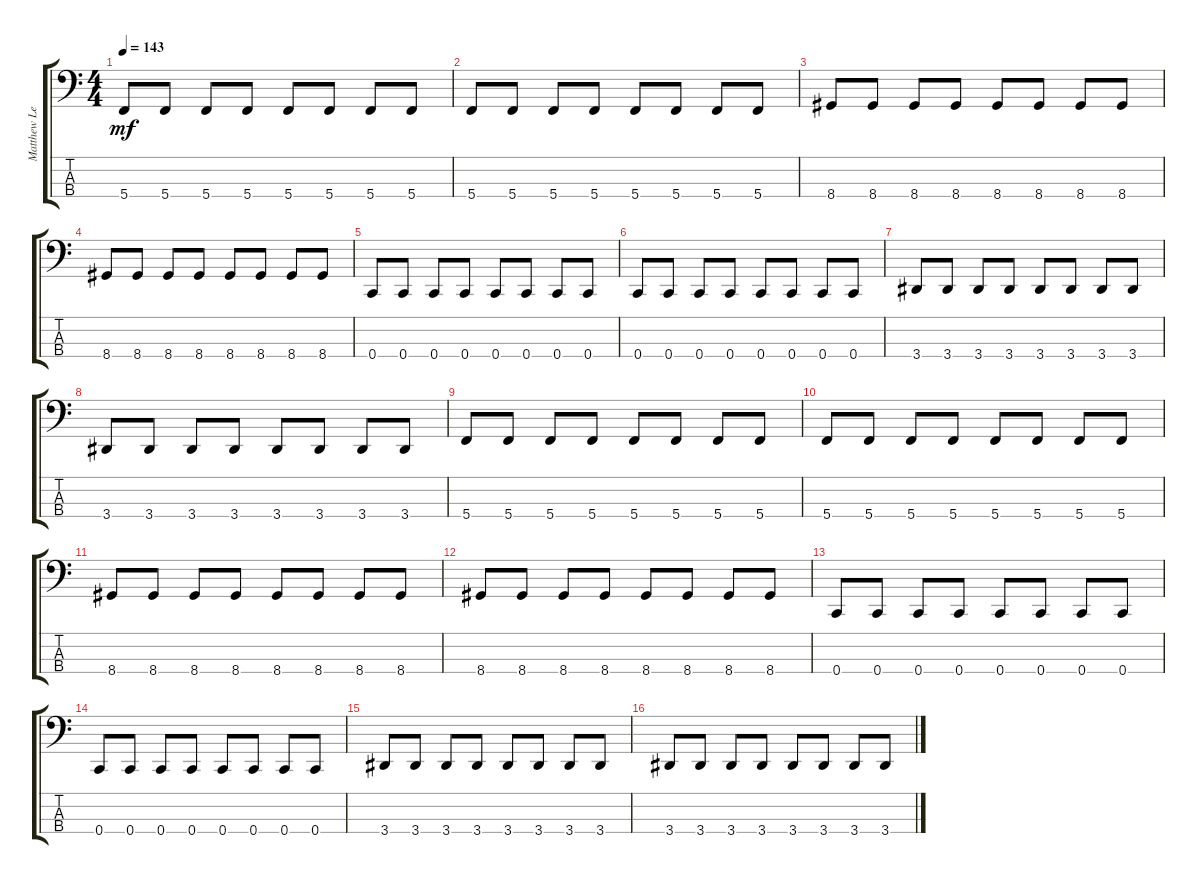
\track ("Matthew Leone" "Matthew Le") {instrument electricbassfinger}
\staff {score tabs}
\tuning (F2 C2 G1 C1) {hide}
\ts (4 4)
\tempo 143
\clef f4
\ks c
5.4.8{dy mf} 5.4.8 5.4.8 5.4.8 5.4.8 5.4.8 5.4.8 5.4.8 |
5.4.8 5.4.8 5.4.8 5.4.8 5.4.8 5.4.8 5.4.8 5.4.8 |
8.4.8 8.4.8 8.4.8 8.4.8 8.4.8 8.4.8 8.4.8 8.4.8 |
8.4.8 8.4.8 8.4.8 8.4.8 8.4.8 8.4.8 8.4.8 8.4.8 |
0.4.8 0.4.8 0.4.8 0.4.8 0.4.8 0.4.8 0.4.8 0.4.8 |
0.4.8 0.4.8 0.4.8 0.4.8 0.4.8 0.4.8 0.4.8 0.4.8 |
3.4.8 3.4.8 3.4.8 3.4.8 3.4.8 3.4.8 3.4.8 3.4.8 |
3.4.8 3.4.8 3.4.8 3.4.8 3.4.8 3.4.8 3.4.8 3.4.8 |
5.4.8 5.4.8 5.4.8 5.4.8 5.4.8 5.4.8 5.4.8 5.4.8 |
5.4.8 5.4.8 5.4.8 5.4.8 5.4.8 5.4.8 5.4.8 5.4.8 |
8.4.8 8.4.8 8.4.8 8.4.8 8.4.8 8.4.8 8.4.8 8.4.8 |
8.4.8 8.4.8 8.4.8 8.4.8 8.4.8 8.4.8 8.4.8 8.4.8 |
0.4.8 0.4.8 0.4.8 0.4.8 0.4.8 0.4.8 0.4.8 0.4.8 |
0.4.8 0.4.8 0.4.8 0.4.8 0.4.8 0.4.8 0.4.8 0.4.8 |
3.4.8 3.4.8 3.4.8 3.4.8 3.4.8 3.4.8 3.4.8 3.4.8 |
3.4.8 3.4.8 3.4.8 3.4.8 3.4.8 3.4.8 3.4.8 3.4.8
